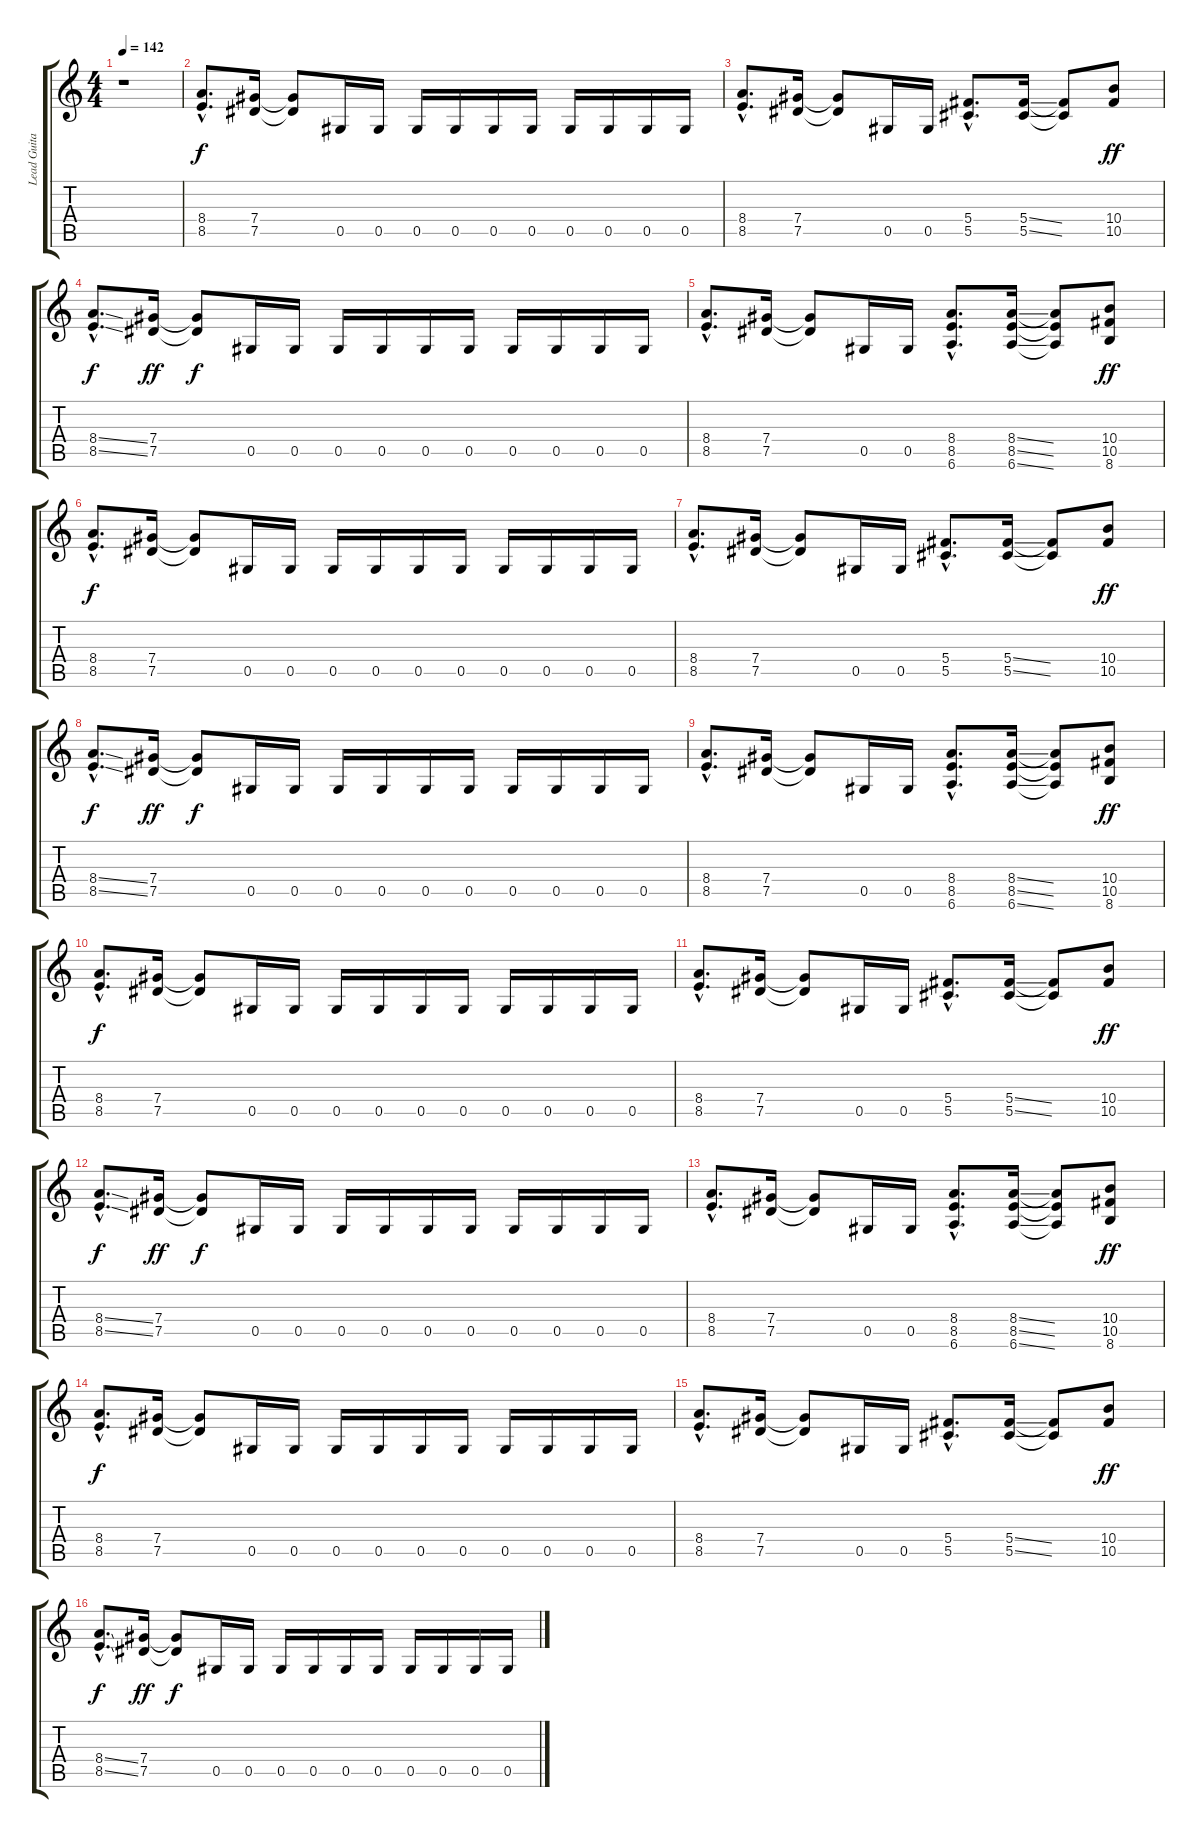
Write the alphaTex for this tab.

\track ("Lead Guitar" "Lead Guita") {instrument overdrivenguitar}
\staff {score tabs}
\tuning (Eb4 Bb3 Gb3 Db3 Ab2 Eb2) {hide}
\ts (4 4)
\tempo 142
\clef g2
\ks c
r.1{dy f instrument overdrivenguitar} |
(8.4{hac} 8.5{hac}).8{d} (7.4 7.5).16 (7.4{t} 7.5{t}).8 0.5.16 0.5.16 0.5.16 0.5.16 0.5.16 0.5.16 0.5.16 0.5.16 0.5.16 0.5.16 |
(8.4{hac} 8.5{hac}).8{d} (7.4 7.5).16 (7.4{t} 7.5{t}).8 0.5.16 0.5.16 (5.4{hac} 5.5{hac}).8{d} (5.4{ss} 5.5{ss}).16 (5.4{t} 5.5{t}).8 (10.4 10.5).8{dy ff} |
(8.4{ss hac} 8.5{ss hac}).8{d dy f} (7.4 7.5).16{dy ff} (7.4{t} 7.5{t}).8{dy f} 0.5.16 0.5.16 0.5.16 0.5.16 0.5.16 0.5.16 0.5.16 0.5.16 0.5.16 0.5.16 |
(8.4{hac} 8.5{hac}).8{d} (7.4 7.5).16 (7.4{t} 7.5{t}).8 0.5.16 0.5.16 (8.4{hac} 8.5{hac} 6.6{hac}).8{d} (8.4{ss} 8.5{ss} 6.6{ss}).16 (8.4{t} 8.5{t} 6.6{t}).8 (10.4 10.5 8.6).8{dy ff} |
(8.4{hac} 8.5{hac}).8{d dy f} (7.4 7.5).16 (7.4{t} 7.5{t}).8 0.5.16 0.5.16 0.5.16 0.5.16 0.5.16 0.5.16 0.5.16 0.5.16 0.5.16 0.5.16 |
(8.4{hac} 8.5{hac}).8{d} (7.4 7.5).16 (7.4{t} 7.5{t}).8 0.5.16 0.5.16 (5.4{hac} 5.5{hac}).8{d} (5.4{ss} 5.5{ss}).16 (5.4{t} 5.5{t}).8 (10.4 10.5).8{dy ff} |
(8.4{ss hac} 8.5{ss hac}).8{d dy f} (7.4 7.5).16{dy ff} (7.4{t} 7.5{t}).8{dy f} 0.5.16 0.5.16 0.5.16 0.5.16 0.5.16 0.5.16 0.5.16 0.5.16 0.5.16 0.5.16 |
(8.4{hac} 8.5{hac}).8{d} (7.4 7.5).16 (7.4{t} 7.5{t}).8 0.5.16 0.5.16 (8.4{hac} 8.5{hac} 6.6{hac}).8{d} (8.4{ss} 8.5{ss} 6.6{ss}).16 (8.4{t} 8.5{t} 6.6{t}).8 (10.4 10.5 8.6).8{dy ff} |
(8.4{hac} 8.5{hac}).8{d dy f} (7.4 7.5).16 (7.4{t} 7.5{t}).8 0.5.16 0.5.16 0.5.16 0.5.16 0.5.16 0.5.16 0.5.16 0.5.16 0.5.16 0.5.16 |
(8.4{hac} 8.5{hac}).8{d} (7.4 7.5).16 (7.4{t} 7.5{t}).8 0.5.16 0.5.16 (5.4{hac} 5.5{hac}).8{d} (5.4{ss} 5.5{ss}).16 (5.4{t} 5.5{t}).8 (10.4 10.5).8{dy ff} |
(8.4{ss hac} 8.5{ss hac}).8{d dy f} (7.4 7.5).16{dy ff} (7.4{t} 7.5{t}).8{dy f} 0.5.16 0.5.16 0.5.16 0.5.16 0.5.16 0.5.16 0.5.16 0.5.16 0.5.16 0.5.16 |
(8.4{hac} 8.5{hac}).8{d} (7.4 7.5).16 (7.4{t} 7.5{t}).8 0.5.16 0.5.16 (8.4{hac} 8.5{hac} 6.6{hac}).8{d} (8.4{ss} 8.5{ss} 6.6{ss}).16 (8.4{t} 8.5{t} 6.6{t}).8 (10.4 10.5 8.6).8{dy ff} |
(8.4{hac} 8.5{hac}).8{d dy f} (7.4 7.5).16 (7.4{t} 7.5{t}).8 0.5.16 0.5.16 0.5.16 0.5.16 0.5.16 0.5.16 0.5.16 0.5.16 0.5.16 0.5.16 |
(8.4{hac} 8.5{hac}).8{d} (7.4 7.5).16 (7.4{t} 7.5{t}).8 0.5.16 0.5.16 (5.4{hac} 5.5{hac}).8{d} (5.4{ss} 5.5{ss}).16 (5.4{t} 5.5{t}).8 (10.4 10.5).8{dy ff} |
(8.4{ss hac} 8.5{ss hac}).8{d dy f} (7.4 7.5).16{dy ff} (7.4{t} 7.5{t}).8{dy f} 0.5.16 0.5.16 0.5.16 0.5.16 0.5.16 0.5.16 0.5.16 0.5.16 0.5.16 0.5.16
